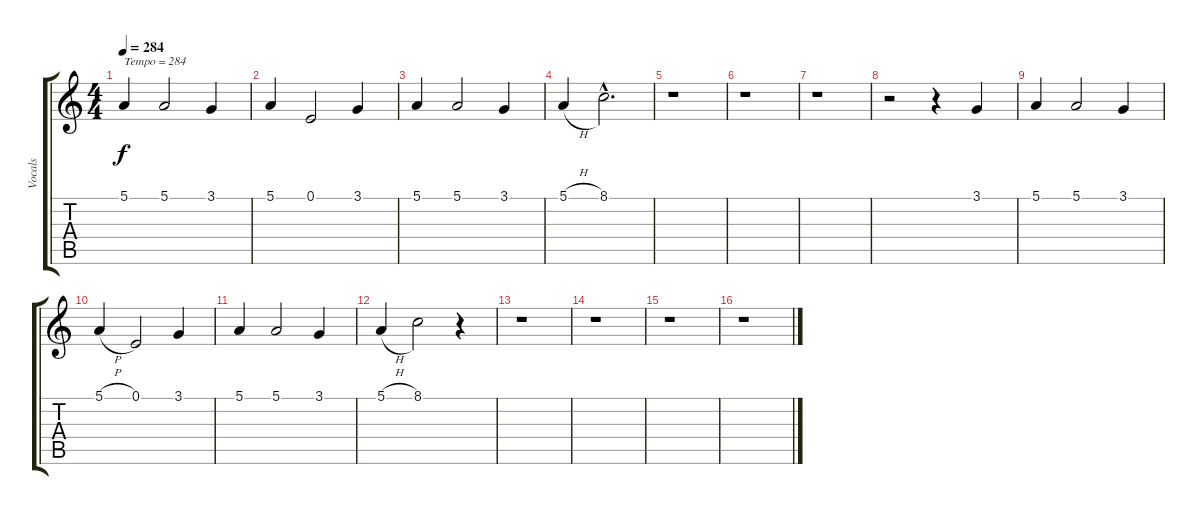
\track ("Vocals" "Vocals") {instrument voiceoohs}
\staff {score tabs}
\tuning (E4 B3 G3 D3 A2 E2) {hide}
\ts (4 4)
\tempo 284
\clef g2
\ks c
5.1.4{txt "Tempo = 284" dy f} 5.1.2 3.1.4 |
5.1.4 0.1.2 3.1.4 |
5.1.4 5.1.2 3.1.4 |
5.1{h}.4 8.1{hac}.2{d} |
r.1 |
r.1 |
r.1 |
r.2 r.4 3.1.4 |
5.1.4 5.1.2 3.1.4 |
5.1{h}.4 0.1.2 3.1.4 |
5.1.4 5.1.2 3.1.4 |
5.1{h}.4 8.1.2 r.4 |
r.1 |
r.1 |
r.1 |
r.1
